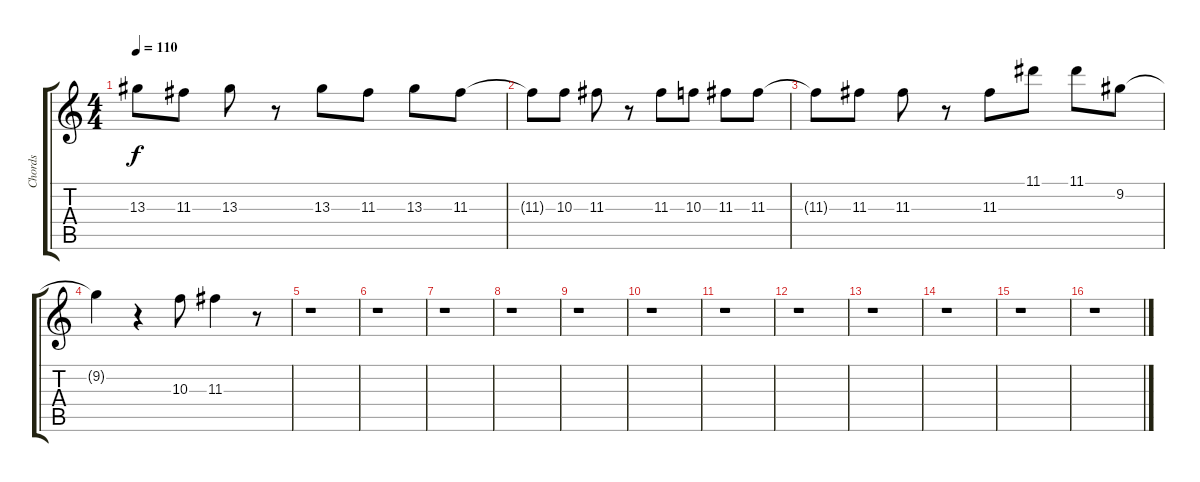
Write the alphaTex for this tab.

\track ("Chords" "Chords") {instrument overdrivenguitar}
\staff {score tabs}
\tuning (E4 B3 G3 D3 A2 E2) {hide}
\ts (4 4)
\tempo 110
\clef g2
\ks c
13.3{t}.8{dy f} 11.3.8 13.3.8 r.8 13.3.8 11.3.8 13.3.8 11.3.8 |
11.3{t}.8 10.3.8 11.3.8 r.8 11.3.8 10.3.8 11.3.8 11.3.8 |
11.3{t}.8 11.3.8 11.3.8 r.8 11.3.8 11.1.8 11.1.8 9.2.8 |
9.2{t}.4 r.4 10.3.8 11.3.4 r.8 |
r.1 |
r.1 |
r.1 |
r.1 |
r.1 |
r.1 |
r.1 |
r.1 |
r.1 |
r.1 |
r.1 |
r.1
